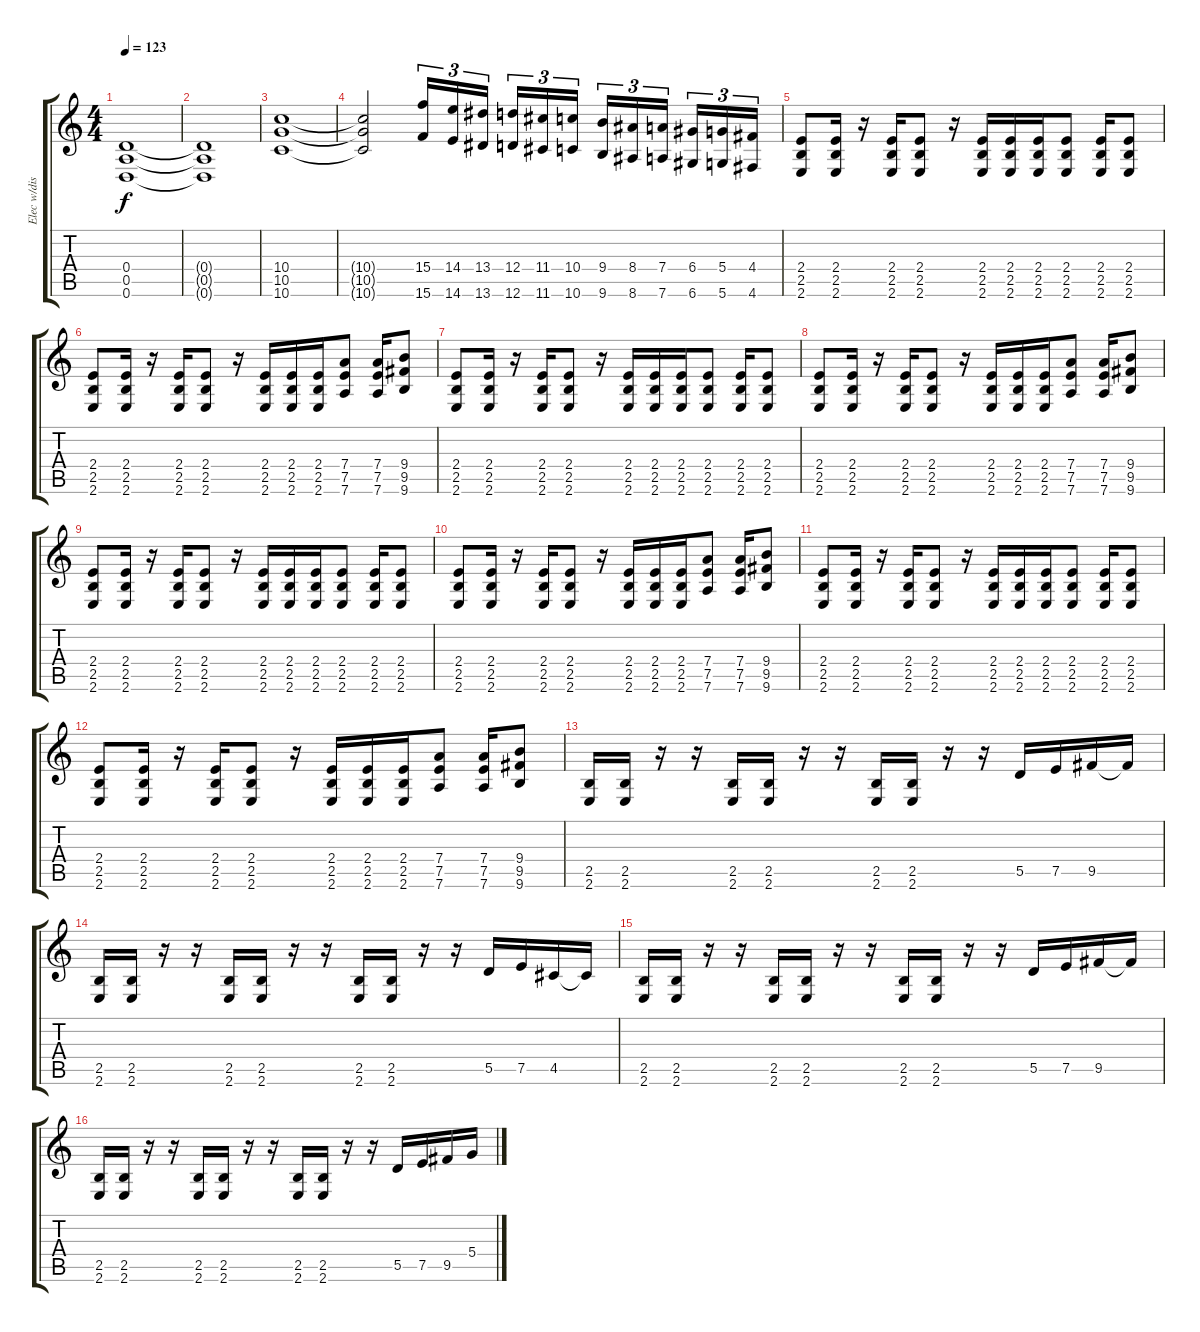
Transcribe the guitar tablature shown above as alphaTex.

\track ("Elec w/dist 2" "Elec w/dis") {instrument distortionguitar}
\staff {score tabs}
\tuning (E4 B3 G3 D3 A2 D2) {hide}
\ts (4 4)
\tempo 123
\clef g2
\ks c
(0.4 0.5 0.6).1{dy f} |
(0.4{t} 0.5{t} 0.6{t}).1 |
(10.4 10.5 10.6).1 |
(10.4{t} 10.5{t} 10.6{t}).2 (15.4 15.6).16{tu (3 2) instrument guitarfretnoise} (14.4 14.6).16{tu (3 2)} (13.4 13.6).16{tu (3 2)} (12.4 12.6).16{tu (3 2)} (11.4 11.6).16{tu (3 2)} (10.4 10.6).16{tu (3 2)} (9.4 9.6).16{tu (3 2)} (8.4 8.6).16{tu (3 2)} (7.4 7.6).16{tu (3 2)} (6.4 6.6).16{tu (3 2)} (5.4 5.6).16{tu (3 2)} (4.4 4.6).16{tu (3 2)} |
(2.4 2.5 2.6).8{volume 14 instrument distortionguitar} (2.4 2.5 2.6).16 r.16 (2.4 2.5 2.6).16 (2.4 2.5 2.6).8 r.16 (2.4 2.5 2.6).16 (2.4 2.5 2.6).16 (2.4 2.5 2.6).16 (2.4 2.5 2.6).8 (2.4 2.5 2.6).16 (2.4 2.5 2.6).8 |
(2.4 2.5 2.6).8 (2.4 2.5 2.6).16 r.16 (2.4 2.5 2.6).16 (2.4 2.5 2.6).8 r.16 (2.4 2.5 2.6).16 (2.4 2.5 2.6).16 (2.4 2.5 2.6).16 (7.4 7.5 7.6).8 (7.4 7.5 7.6).16 (9.4 9.5 9.6).8 |
(2.4 2.5 2.6).8 (2.4 2.5 2.6).16 r.16 (2.4 2.5 2.6).16 (2.4 2.5 2.6).8 r.16 (2.4 2.5 2.6).16 (2.4 2.5 2.6).16 (2.4 2.5 2.6).16 (2.4 2.5 2.6).8 (2.4 2.5 2.6).16 (2.4 2.5 2.6).8 |
(2.4 2.5 2.6).8 (2.4 2.5 2.6).16 r.16 (2.4 2.5 2.6).16 (2.4 2.5 2.6).8 r.16 (2.4 2.5 2.6).16 (2.4 2.5 2.6).16 (2.4 2.5 2.6).16 (7.4 7.5 7.6).8 (7.4 7.5 7.6).16 (9.4 9.5 9.6).8 |
(2.4 2.5 2.6).8 (2.4 2.5 2.6).16 r.16 (2.4 2.5 2.6).16 (2.4 2.5 2.6).8 r.16 (2.4 2.5 2.6).16 (2.4 2.5 2.6).16 (2.4 2.5 2.6).16 (2.4 2.5 2.6).8 (2.4 2.5 2.6).16 (2.4 2.5 2.6).8 |
(2.4 2.5 2.6).8 (2.4 2.5 2.6).16 r.16 (2.4 2.5 2.6).16 (2.4 2.5 2.6).8 r.16 (2.4 2.5 2.6).16 (2.4 2.5 2.6).16 (2.4 2.5 2.6).16 (7.4 7.5 7.6).8 (7.4 7.5 7.6).16 (9.4 9.5 9.6).8 |
(2.4 2.5 2.6).8 (2.4 2.5 2.6).16 r.16 (2.4 2.5 2.6).16 (2.4 2.5 2.6).8 r.16 (2.4 2.5 2.6).16 (2.4 2.5 2.6).16 (2.4 2.5 2.6).16 (2.4 2.5 2.6).8 (2.4 2.5 2.6).16 (2.4 2.5 2.6).8 |
(2.4 2.5 2.6).8 (2.4 2.5 2.6).16 r.16 (2.4 2.5 2.6).16 (2.4 2.5 2.6).8 r.16 (2.4 2.5 2.6).16 (2.4 2.5 2.6).16 (2.4 2.5 2.6).16 (7.4 7.5 7.6).8 (7.4 7.5 7.6).16 (9.4 9.5 9.6).8 |
(2.5 2.6).16 (2.5 2.6).16 r.16 r.16 (2.5 2.6).16 (2.5 2.6).16 r.16 r.16 (2.5 2.6).16 (2.5 2.6).16 r.16 r.16 5.5.16 7.5.16 9.5.16 9.5{t}.16 |
(2.5 2.6).16 (2.5 2.6).16 r.16 r.16 (2.5 2.6).16 (2.5 2.6).16 r.16 r.16 (2.5 2.6).16 (2.5 2.6).16 r.16 r.16 5.5.16 7.5.16 4.5.16 4.5{t}.16 |
(2.5 2.6).16 (2.5 2.6).16 r.16 r.16 (2.5 2.6).16 (2.5 2.6).16 r.16 r.16 (2.5 2.6).16 (2.5 2.6).16 r.16 r.16 5.5.16 7.5.16 9.5.16 9.5{t}.16 |
(2.5 2.6).16 (2.5 2.6).16 r.16 r.16 (2.5 2.6).16 (2.5 2.6).16 r.16 r.16 (2.5 2.6).16 (2.5 2.6).16 r.16 r.16 5.5.16 7.5.16 9.5.16 5.4.16
